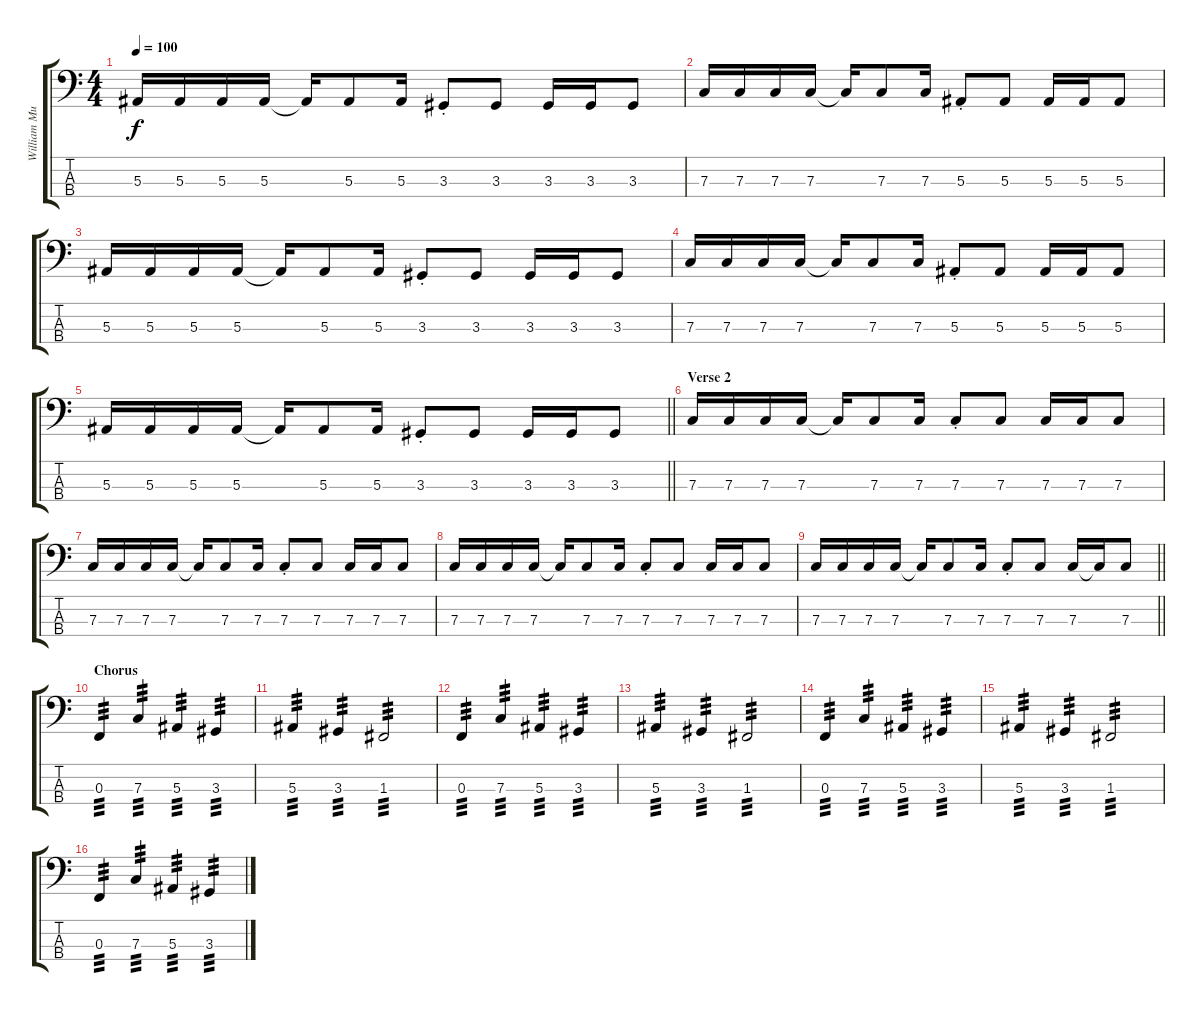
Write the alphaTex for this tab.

\track ("William Murderface (Bass)" "William Mu") {instrument electricbasspick}
\staff {score tabs}
\tuning (Eb2 Bb1 F1 C1) {hide}
\ts (4 4)
\tempo 100
\clef f4
\ks c
5.3.16{dy f} 5.3.16 5.3.16 5.3.16 5.3{t}.16 5.3.8 5.3.16 3.3{st}.8 3.3.8 3.3.16 3.3.16 3.3.8 |
7.3.16 7.3.16 7.3.16 7.3.16 7.3{t}.16 7.3.8 7.3.16 5.3{st}.8 5.3.8 5.3.16 5.3.16 5.3.8 |
5.3.16 5.3.16 5.3.16 5.3.16 5.3{t}.16 5.3.8 5.3.16 3.3{st}.8 3.3.8 3.3.16 3.3.16 3.3.8 |
7.3.16 7.3.16 7.3.16 7.3.16 7.3{t}.16 7.3.8 7.3.16 5.3{st}.8 5.3.8 5.3.16 5.3.16 5.3.8 |
\barLineRight lightlight
5.3.16 5.3.16 5.3.16 5.3.16 5.3{t}.16 5.3.8 5.3.16 3.3{st}.8 3.3.8 3.3.16 3.3.16 3.3.8 |
\section ("" "Verse 2")
7.3.16 7.3.16 7.3.16 7.3.16 7.3{t}.16 7.3.8 7.3.16 7.3{st}.8 7.3.8 7.3.16 7.3.16 7.3.8 |
7.3.16 7.3.16 7.3.16 7.3.16 7.3{t}.16 7.3.8 7.3.16 7.3{st}.8 7.3.8 7.3.16 7.3.16 7.3.8 |
7.3.16 7.3.16 7.3.16 7.3.16 7.3{t}.16 7.3.8 7.3.16 7.3{st}.8 7.3.8 7.3.16 7.3.16 7.3.8 |
\barLineRight lightlight
7.3.16 7.3.16 7.3.16 7.3.16 7.3{t}.16 7.3.8 7.3.16 7.3{st}.8 7.3.8 7.3.16 7.3{t}.16 7.3.8 |
\section ("" "Chorus")
0.3.4{tp 3} 7.3.4{tp 3} 5.3.4{tp 3} 3.3.4{tp 3} |
5.3.4{tp 3} 3.3.4{tp 3} 1.3.2{tp 3} |
0.3.4{tp 3} 7.3.4{tp 3} 5.3.4{tp 3} 3.3.4{tp 3} |
5.3.4{tp 3} 3.3.4{tp 3} 1.3.2{tp 3} |
0.3.4{tp 3} 7.3.4{tp 3} 5.3.4{tp 3} 3.3.4{tp 3} |
5.3.4{tp 3} 3.3.4{tp 3} 1.3.2{tp 3} |
0.3.4{tp 3} 7.3.4{tp 3} 5.3.4{tp 3} 3.3.4{tp 3}
